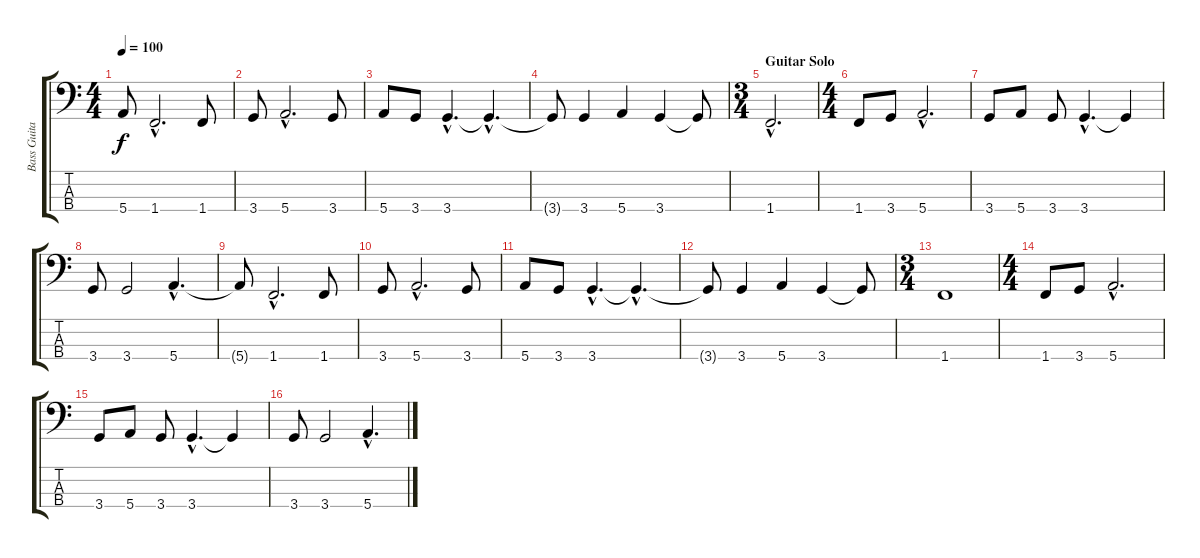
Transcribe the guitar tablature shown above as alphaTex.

\track ("Bass Guitar" "Bass Guita") {instrument electricbassfinger}
\staff {score tabs}
\tuning (G2 D2 A1 E1) {hide}
\ts (4 4)
\tempo 100
\clef f4
\ks c
5.4{t}.8{dy f} 1.4{hac}.2{d} 1.4.8 |
3.4.8 5.4{hac}.2{d} 3.4.8 |
5.4.8 3.4.8 3.4{hac}.4{d} 3.4{hac t}.4{d} |
3.4{t}.8 3.4.4 5.4.4 3.4.4 3.4{t}.8 |
\ts (3 4)
\section ("" "Guitar Solo")
1.4{hac}.2{d} |
\ts (4 4)
1.4.8 3.4.8 5.4{hac}.2{d} |
3.4.8 5.4.8 3.4.8 3.4{hac}.4{d} 3.4{t}.4 |
3.4.8 3.4.2 5.4{hac}.4{d} |
5.4{t}.8 1.4{hac}.2{d} 1.4.8 |
3.4.8 5.4{hac}.2{d} 3.4.8 |
5.4.8 3.4.8 3.4{hac}.4{d} 3.4{hac t}.4{d} |
3.4{t}.8 3.4.4 5.4.4 3.4.4 3.4{t}.8 |
\ts (3 4)
1.4.1 |
\ts (4 4)
1.4.8 3.4.8 5.4{hac}.2{d} |
3.4.8 5.4.8 3.4.8 3.4{hac}.4{d} 3.4{t}.4 |
3.4.8 3.4.2 5.4{hac}.4{d}
